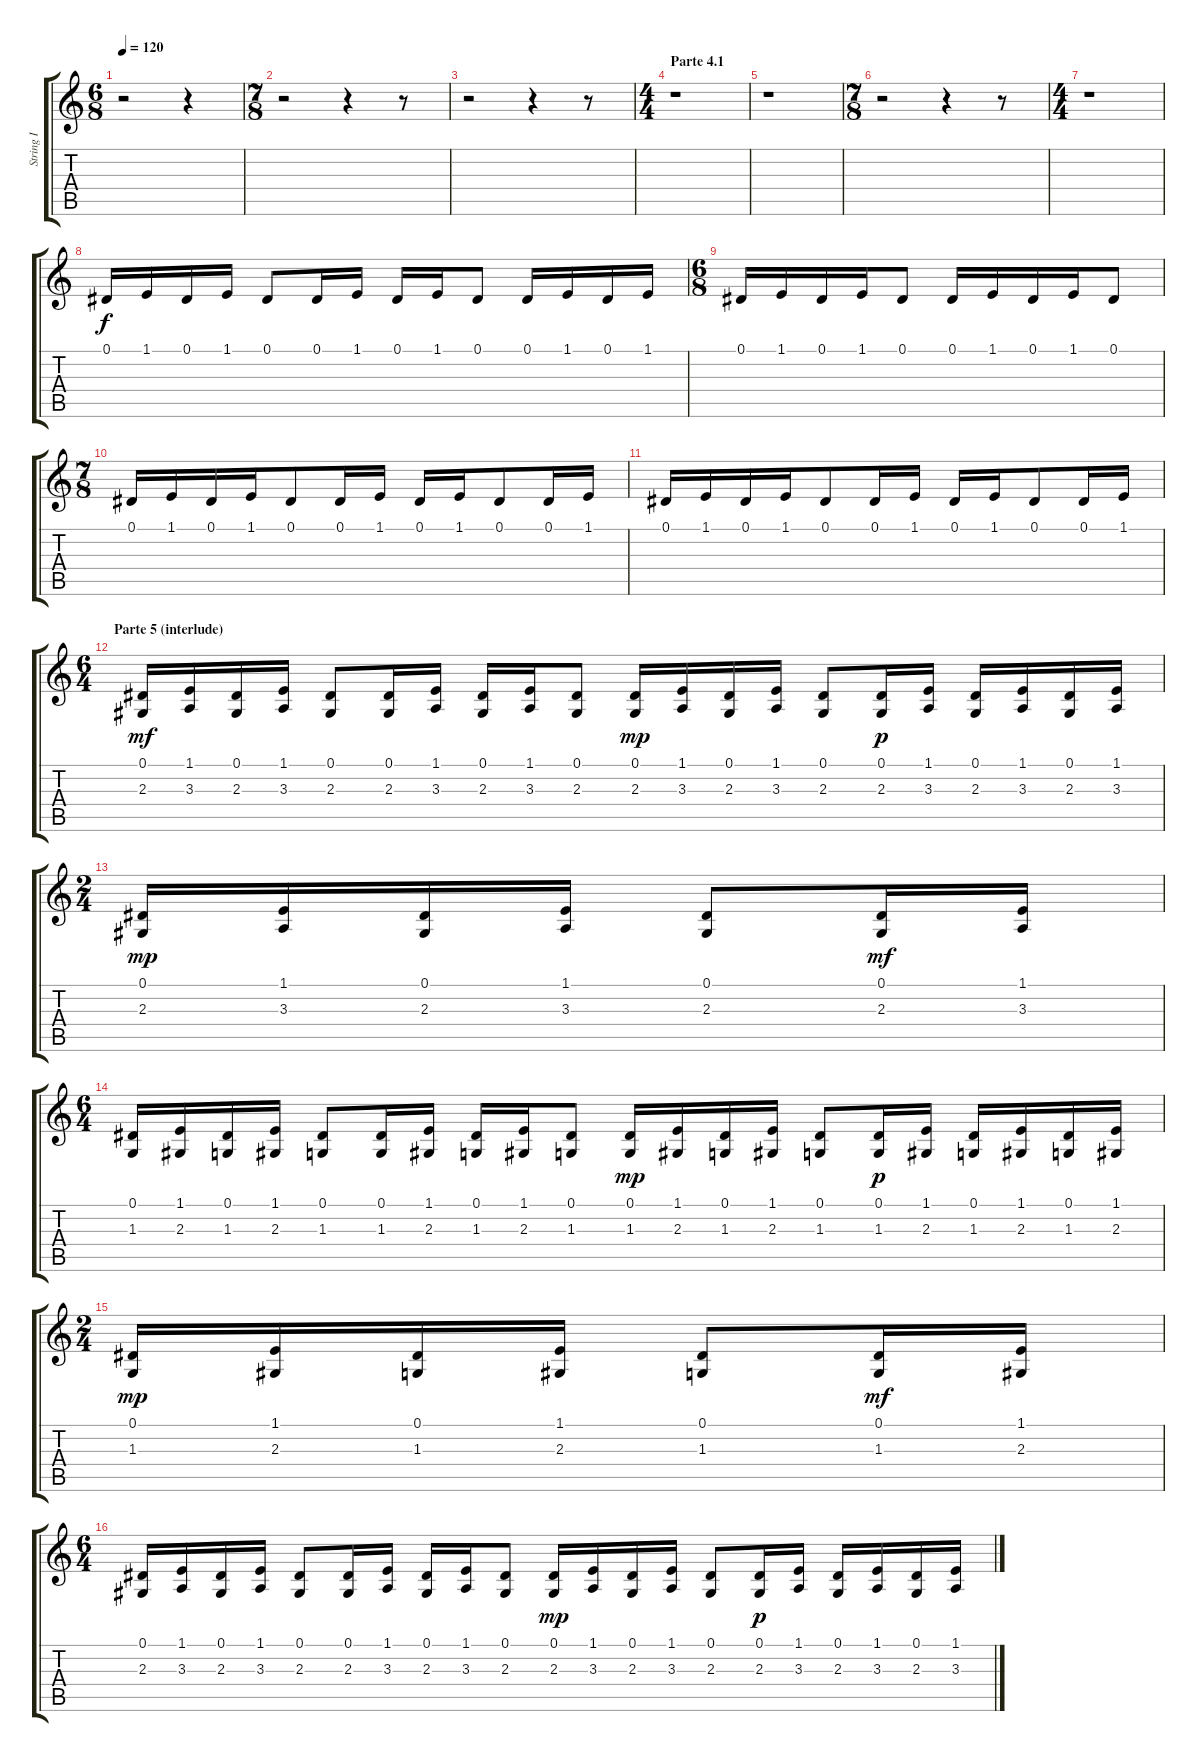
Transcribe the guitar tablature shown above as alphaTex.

\track ("String I" "String I") {instrument stringensemble1}
\staff {score tabs}
\tuning (Eb4 Bb3 Gb3 Db3 Ab2 Eb2) {hide}
\ts (6 8)
\tempo 120
\clef g2
\ks c
r.2{dy f} r.4 |
\ts (7 8)
r.2 r.4 r.8 |
r.2 r.4 r.8 |
\ts (4 4)
\section ("" "Parte 4.1")
r.1 |
r.1 |
\ts (7 8)
r.2 r.4 r.8 |
\ts (4 4)
r.1 |
0.1.16{instrument pad3polysynth} 1.1.16 0.1.16 1.1.16 0.1.8 0.1.16 1.1.16 0.1.16 1.1.16 0.1.8 0.1.16 1.1.16 0.1.16 1.1.16 |
\ts (6 8)
0.1.16 1.1.16 0.1.16 1.1.16 0.1.8 0.1.16 1.1.16 0.1.16 1.1.16 0.1.8 |
\ts (7 8)
0.1.16 1.1.16 0.1.16 1.1.16 0.1.8 0.1.16 1.1.16 0.1.16 1.1.16 0.1.8 0.1.16 1.1.16 |
0.1.16 1.1.16 0.1.16 1.1.16 0.1.8 0.1.16 1.1.16 0.1.16 1.1.16 0.1.8 0.1.16 1.1.16 |
\ts (6 4)
\section ("" "Parte 5 (interlude)")
(0.1 2.3).16{dy mf} (1.1 3.3).16 (0.1 2.3).16 (1.1 3.3).16 (0.1 2.3).8 (0.1 2.3).16 (1.1 3.3).16 (0.1 2.3).16 (1.1 3.3).16 (0.1 2.3).8 (0.1 2.3).16{dy mp} (1.1 3.3).16 (0.1 2.3).16 (1.1 3.3).16 (0.1 2.3).8 (0.1 2.3).16{dy p} (1.1 3.3).16 (0.1 2.3).16 (1.1 3.3).16 (0.1 2.3).16 (1.1 3.3).16 |
\ts (2 4)
(0.1 2.3).16{dy mp} (1.1 3.3).16 (0.1 2.3).16 (1.1 3.3).16 (0.1 2.3).8 (0.1 2.3).16{dy mf} (1.1 3.3).16 |
\ts (6 4)
(0.1 1.3).16 (1.1 2.3).16 (0.1 1.3).16 (1.1 2.3).16 (0.1 1.3).8 (0.1 1.3).16 (1.1 2.3).16 (0.1 1.3).16 (1.1 2.3).16 (0.1 1.3).8 (0.1 1.3).16{dy mp} (1.1 2.3).16 (0.1 1.3).16 (1.1 2.3).16 (0.1 1.3).8 (0.1 1.3).16{dy p} (1.1 2.3).16 (0.1 1.3).16 (1.1 2.3).16 (0.1 1.3).16 (1.1 2.3).16 |
\ts (2 4)
(0.1 1.3).16{dy mp} (1.1 2.3).16 (0.1 1.3).16 (1.1 2.3).16 (0.1 1.3).8 (0.1 1.3).16{dy mf} (1.1 2.3).16 |
\ts (6 4)
(0.1 2.3).16 (1.1 3.3).16 (0.1 2.3).16 (1.1 3.3).16 (0.1 2.3).8 (0.1 2.3).16 (1.1 3.3).16 (0.1 2.3).16 (1.1 3.3).16 (0.1 2.3).8 (0.1 2.3).16{dy mp} (1.1 3.3).16 (0.1 2.3).16 (1.1 3.3).16 (0.1 2.3).8 (0.1 2.3).16{dy p} (1.1 3.3).16 (0.1 2.3).16 (1.1 3.3).16 (0.1 2.3).16 (1.1 3.3).16
